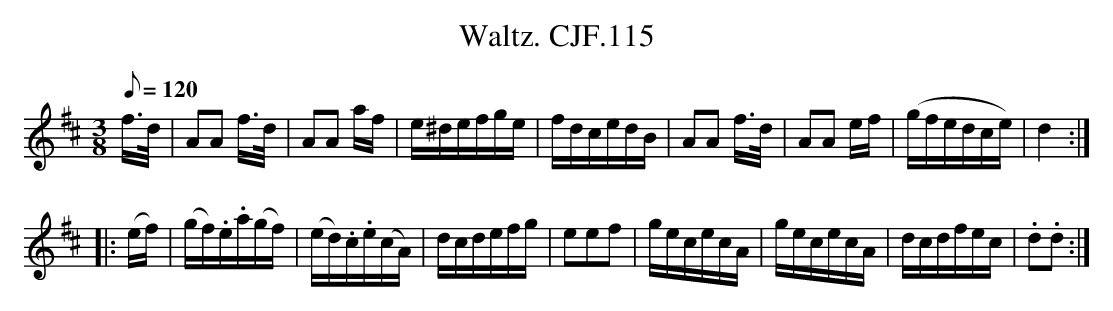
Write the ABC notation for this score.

X:1
T:Waltz. CJF.115
M:3/8
L:1/16
Q:1/8=120
K:D
f>d|A2A2 f>d|A2A2 af|e^defge|fdcedB|\
A2A2 f>d|A2A2 ef|(gfedce)|d4:|
|:(ef)|(gf).e.a(gf)|(ed).c.e(cA)|dcdefg|e2e2f2|\
gececA|gececA|dcdfec|.d2.d2:|
